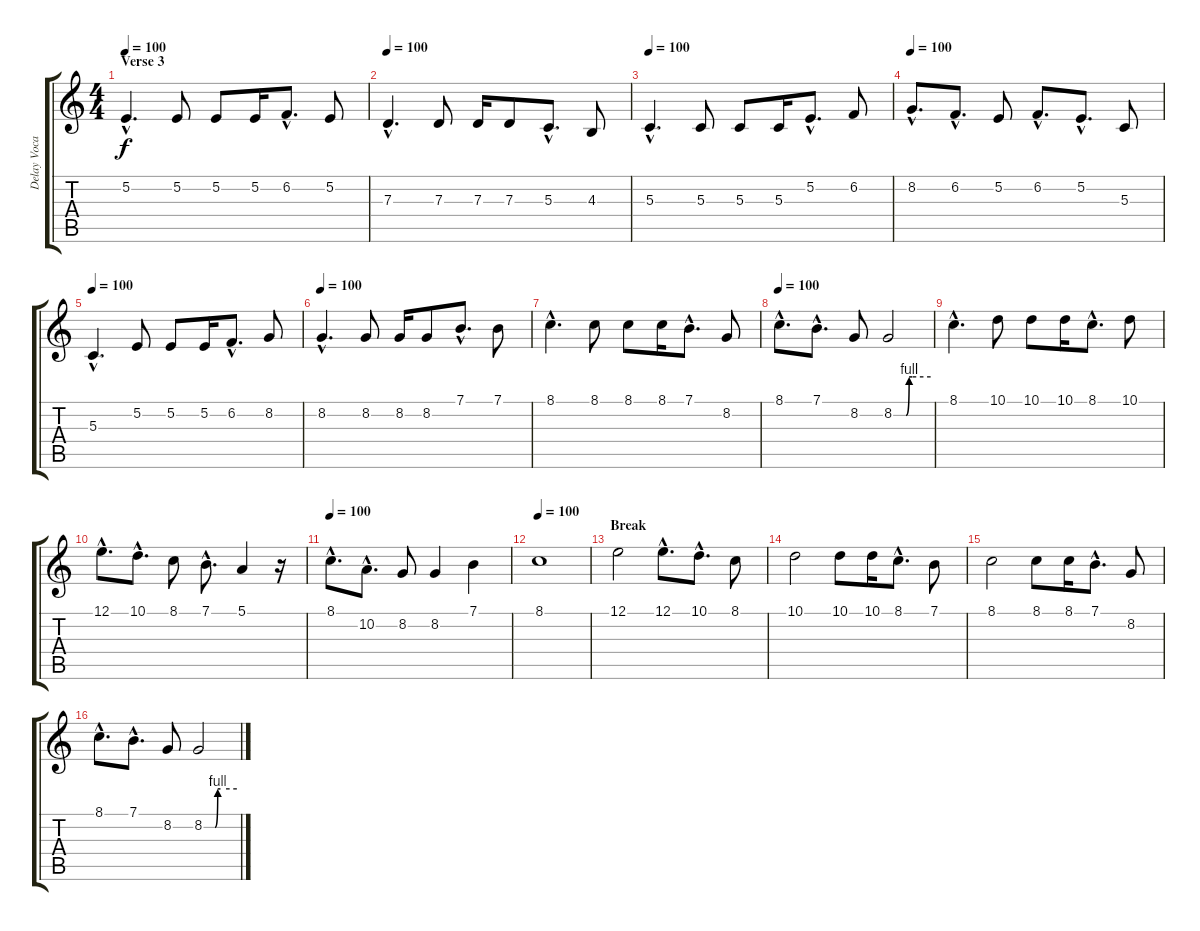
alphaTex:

\track ("Delay Vocals" "Delay Voca") {instrument pad8sweep}
\staff {score tabs}
\tuning (E4 B3 G3 D3 A2 E2) {hide}
\ts (4 4)
\section ("" "Verse 3")
\tempo 100
\clef g2
\ks c
5.2{hac}.4{d dy f} 5.2.8 5.2.8 5.2.16 6.2{hac}.8{d} 5.2.8 |
\tempo 100
7.3{hac}.4{d} 7.3.8 7.3.16 7.3.8 5.3{hac}.8{d} 4.3.8 |
\tempo 100
5.3{hac}.4{d} 5.3.8 5.3.8 5.3.16 5.2{hac}.8{d} 6.2.8 |
\tempo 100
8.2{hac}.8{d} 6.2{hac}.8{d} 5.2.8 6.2{hac}.8{d} 5.2{hac}.8{d} 5.3.8 |
\tempo 100
5.3{hac}.4{d} 5.2.8 5.2.8 5.2.16 6.2{hac}.8{d} 8.2.8 |
\tempo 100
8.2{hac}.4{d} 8.2.8 8.2.16 8.2.8 7.1{hac}.8{d} 7.1.8 |
8.1{hac}.4{d} 8.1.8 8.1.8 8.1.16 7.1{hac}.8{d} 8.2.8 |
\tempo 100
8.1{hac}.8{d} 7.1{hac}.8{d} 8.2.8 8.2{be (custom 0 0 20 0 25 4 30 4 60 4)}.2 |
\section ("" "")
8.1{hac}.4{d} 10.1.8 10.1.8 10.1.16 8.1{hac}.8{d} 10.1.8 |
12.1{hac}.8{d} 10.1{hac}.8{d} 8.1.8 7.1{hac}.8{d} 5.1.4 r.16 |
\tempo 100
8.1{hac}.8{d} 10.2{hac}.8{d} 8.2.8 8.2.4 7.1.4 |
\tempo 100
8.1.1 |
\section ("" "Break")
12.1.2 12.1{hac}.8{d} 10.1{hac}.8{d} 8.1.8 |
10.1.2 10.1.8 10.1.16 8.1{hac}.8{d} 7.1.8 |
8.1.2 8.1.8 8.1.16 7.1{hac}.8{d} 8.2.8 |
8.1{hac}.8{d} 7.1{hac}.8{d} 8.2.8 8.2{be (custom 0 0 20 0 25 4 30 4 60 4)}.2
